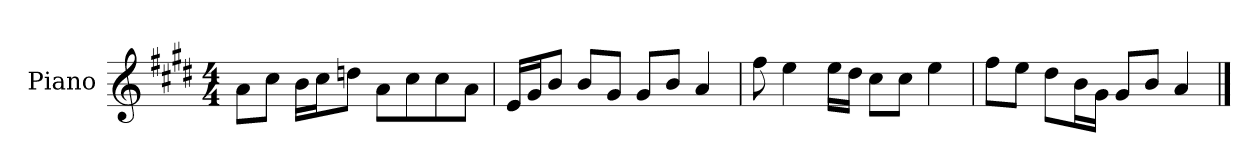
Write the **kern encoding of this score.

**kern
*part1
*staff1
*I"Piano
*I'P-no
*clefG2
*k[f#c#g#d#]
*M4/4
*MM90
=1
8a\L
8cc#\J
16b\LL
16cc#\J
8ddn\J
8a\L
8cc#\
8cc#\
8a\J
=2
16e/LL
16g#/J
8b/J
8b/L
8g#/J
8g#/L
8b/J
4a/
=3
8ff#\
4ee\
16ee\LL
16dd#\JJ
8cc#\L
8cc#\J
4ee\
=4
8ff#\L
8ee\J
8dd#\L
16b\L
16g#\JJ
8g#/L
8b/J
4a/
==
*-
